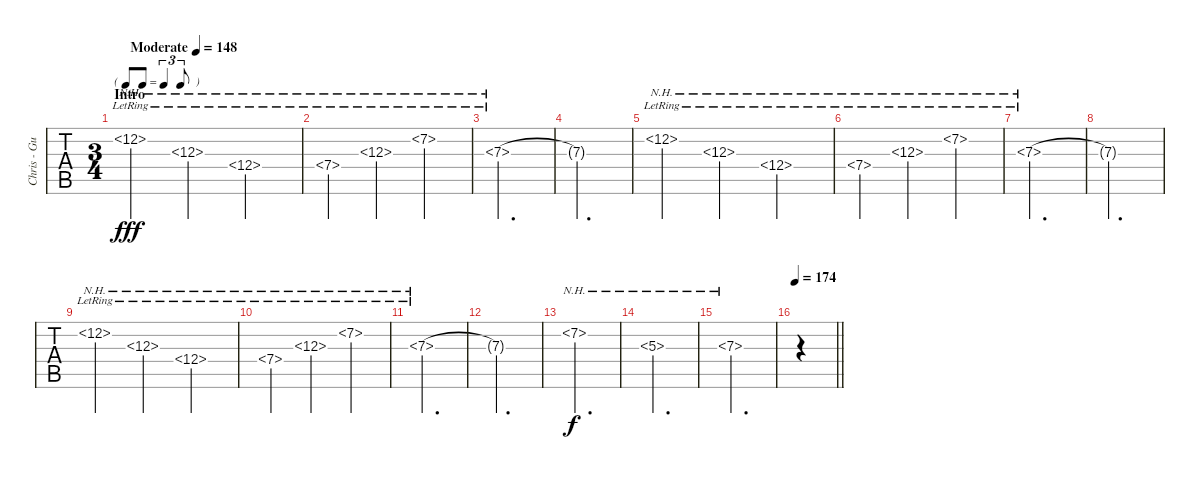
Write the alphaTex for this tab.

\track ("Chris - Guitar Two" "Chris - Gu") {instrument acousticguitarsteel}
\staff {tabs}
\tuning (Eb4 Bb3 Gb3 Db3 Ab2 Eb2) {hide}
\ts (3 4)
\tf triplet8th
\section ("" "Intro")
\tempo (148 "Moderate")
\clef g2
\ks ebminor
12.2{nh lr}.4{dy fff instrument acousticguitarsteel} 12.3{nh lr}.4 12.4{nh lr}.4 |
7.4{nh lr}.4 12.3{nh lr}.4 7.2{nh lr}.4 |
7.3{nh lr}.2{d} |
7.3{t}.2{d} |
12.2{nh lr}.4 12.3{nh lr}.4 12.4{nh lr}.4 |
7.4{nh lr}.4 12.3{nh lr}.4 7.2{nh lr}.4 |
7.3{nh lr}.2{d} |
7.3{t}.2{d} |
12.2{nh lr}.4 12.3{nh lr}.4 12.4{nh lr}.4 |
7.4{nh lr}.4 12.3{nh lr}.4 7.2{nh lr}.4 |
7.3{nh lr}.2{d} |
7.3{t}.2{d} |
7.2{nh}.2{d dy f} |
5.3{nh}.2{d} |
7.3{nh}.2{d} |
\tempo 174
\barLineRight lightlight
